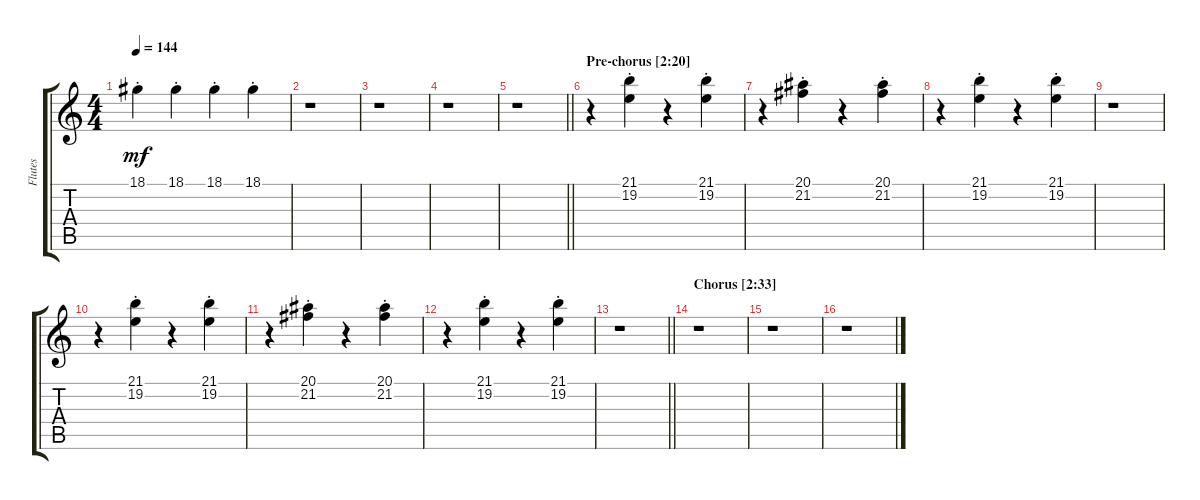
\track ("Flutes" "Flutes") {instrument flute}
\staff {score tabs}
\tuning (D4 A3 F3 C3 G2 D2) {hide}
\ts (4 4)
\tempo 144
\clef g2
\ks c
18.1{st}.4{dy mf} 18.1{st}.4 18.1{st}.4 18.1{st}.4 |
r.1 |
r.1 |
r.1 |
\barLineRight lightlight
r.1 |
\section ("" "Pre-chorus [2:20]")
r.4 (21.1{st} 19.2{st}).4 r.4 (21.1{st} 19.2{st}).4 |
r.4 (20.1{st} 21.2{st}).4 r.4 (20.1{st} 21.2{st}).4 |
r.4 (21.1{st} 19.2{st}).4 r.4 (21.1{st} 19.2{st}).4 |
r.1 |
r.4 (21.1{st} 19.2{st}).4 r.4 (21.1{st} 19.2{st}).4 |
r.4 (20.1{st} 21.2{st}).4 r.4 (20.1{st} 21.2{st}).4 |
r.4 (21.1{st} 19.2{st}).4 r.4 (21.1{st} 19.2{st}).4 |
\barLineRight lightlight
r.1 |
\section ("" "Chorus [2:33]")
r.1 |
r.1 |
r.1
